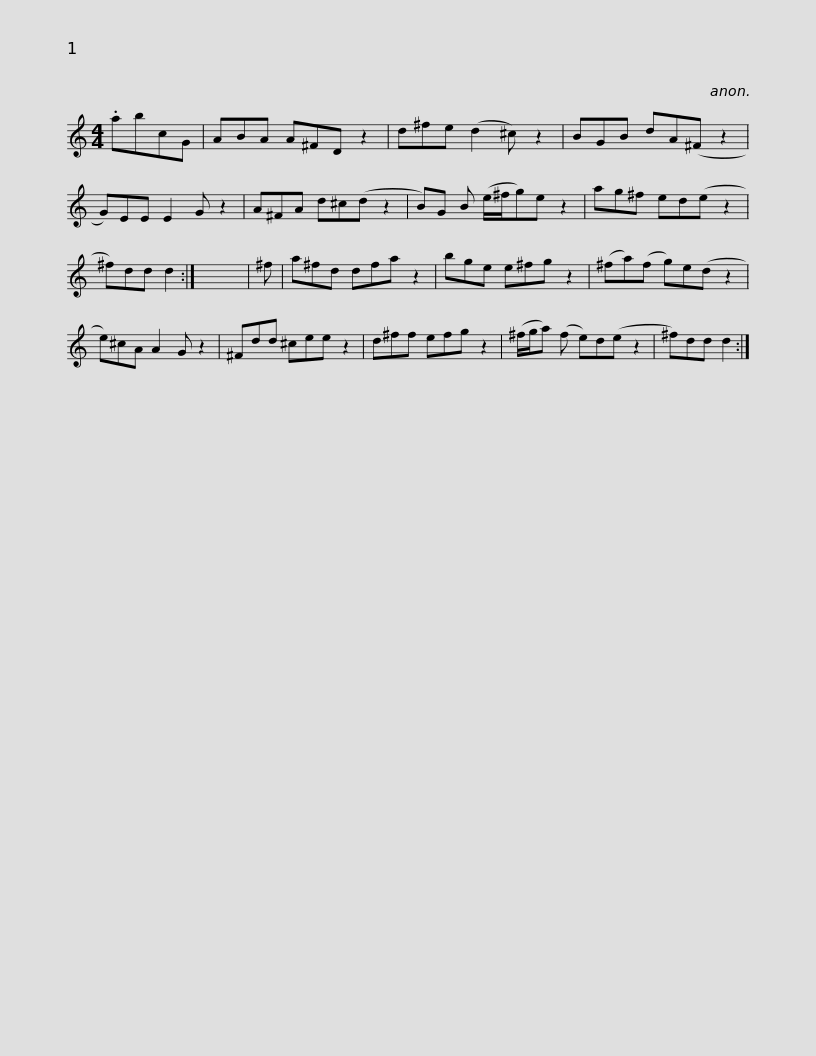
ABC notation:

X:1
L:1/8
M:4/4
I:linebreak $
K:C
V:1 treble
V:1
 .abcG | ABA A^FD z2 | d^fe (d2 ^c) z2 | BGB dA(^F z2 | G)EE E2 G z2 | %5
 A^FA d^c(d z2 |$ B)G B (e/^f/g)e z2 | ag^f ed(e z2 | ^f)dd d2 :| x8 | %10
 ^f | a^fd dfa z2 | bge e^fg z2 |$ (^fa)(f g)e(d z2 | e)^cA A2 G z2 | %15
 ^Fdd ^cee z2 | d^ff efg z2 | (^f/g/a) (f e)d(e z2 | ^f)dd d2 :| %19
